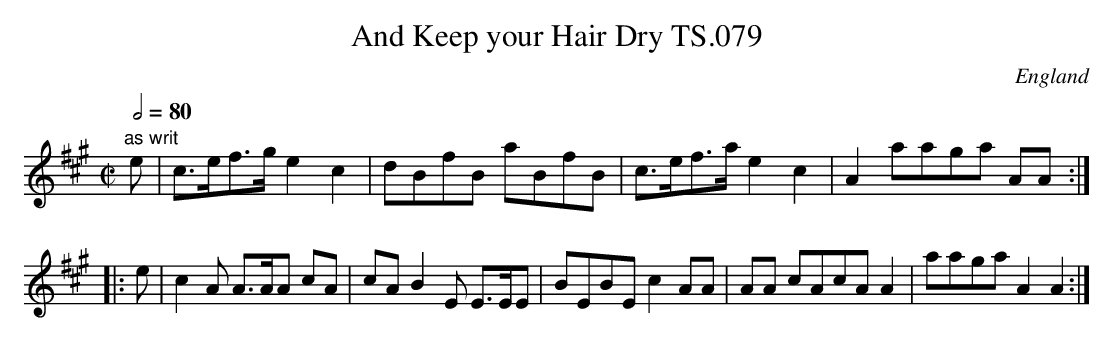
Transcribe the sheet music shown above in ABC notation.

X:1
T:And Keep your Hair Dry TS.079
M:C|
L:1/8
Q:1/2=80
O:England
K:A major
"as writ"e|c>ef>ge2c2|dBfB aBfB|c>ef>ae2c2|A2aaga AA:|!
|:e|c2A A>AA cA|cAB2E E>EE|BEBEc2AA|AA cAcAA2|aagaA2A2:|]
